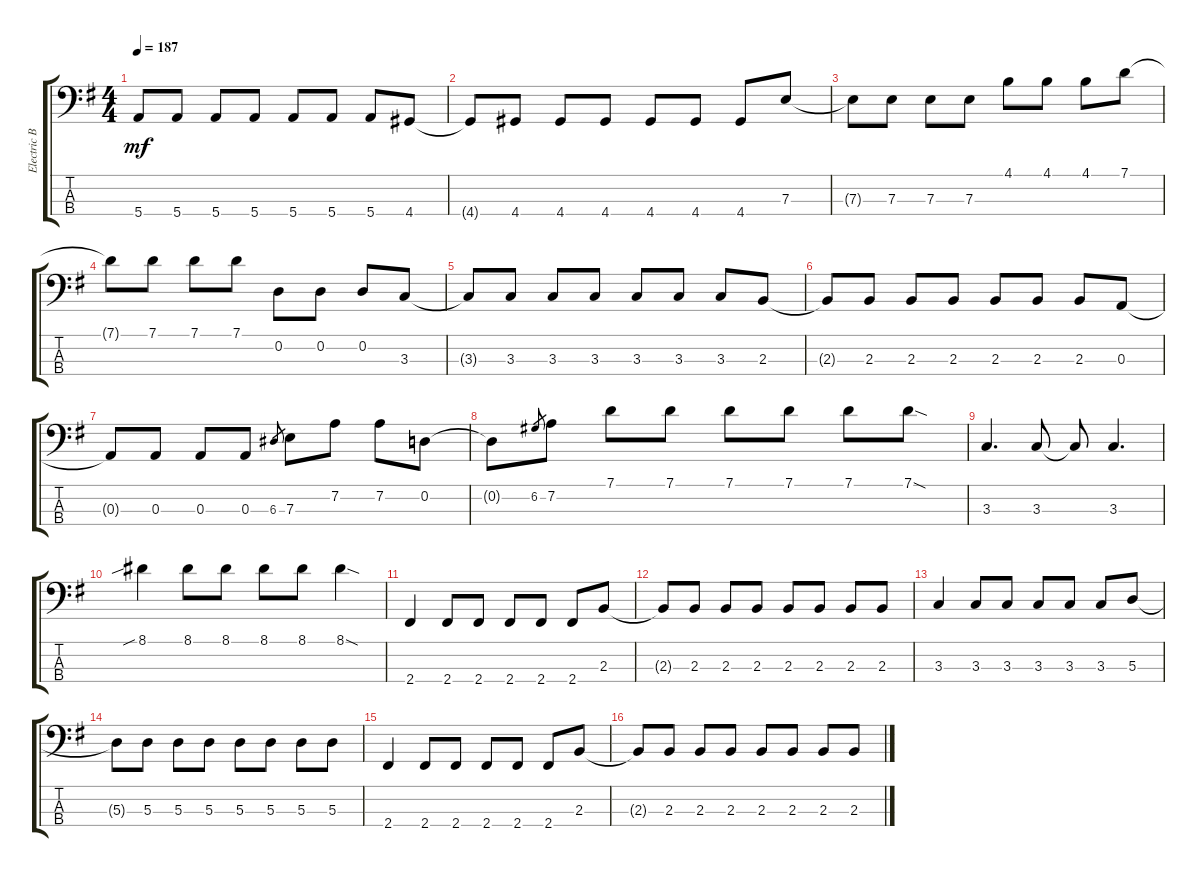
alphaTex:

\track ("Electric Bass" "Electric B") {instrument electricbassfinger}
\staff {score tabs}
\tuning (G2 D2 A1 E1) {hide}
\ts (4 4)
\tempo 187
\clef f4
\ks g
5.4{t}.8{dy mf} 5.4.8 5.4.8 5.4.8 5.4.8 5.4.8 5.4.8 4.4.8 |
4.4{t}.8 4.4.8 4.4.8 4.4.8 4.4.8 4.4.8 4.4.8 7.3.8 |
7.3{t}.8 7.3.8 7.3.8 7.3.8 4.1.8 4.1.8 4.1.8 7.1.8 |
7.1{t}.8 7.1.8 7.1.8 7.1.8 0.2.8 0.2.8 0.2.8 3.3.8 |
3.3{t}.8 3.3.8 3.3.8 3.3.8 3.3.8 3.3.8 3.3.8 2.3.8 |
2.3{t}.8 2.3.8 2.3.8 2.3.8 2.3.8 2.3.8 2.3.8 0.3.8 |
0.3{t}.8 0.3.8 0.3.8 0.3.8 6.3.8{gr} 7.3.8 7.2.8 7.2.8 0.2.8 |
0.2{t}.8 6.2.8{gr} 7.2.8 7.1.8 7.1.8 7.1.8 7.1.8 7.1.8 7.1{sod}.8 |
3.3.4{d} 3.3.8 3.3{t}.8 3.3.4{d} |
8.1{sib}.4 8.1.8 8.1.8 8.1.8 8.1.8 8.1{sod}.4 |
2.4.4 2.4.8 2.4.8 2.4.8 2.4.8 2.4.8 2.3.8 |
2.3{t}.8 2.3.8 2.3.8 2.3.8 2.3.8 2.3.8 2.3.8 2.3.8 |
3.3.4 3.3.8 3.3.8 3.3.8 3.3.8 3.3.8 5.3.8 |
5.3{t}.8 5.3.8 5.3.8 5.3.8 5.3.8 5.3.8 5.3.8 5.3.8 |
2.4.4 2.4.8 2.4.8 2.4.8 2.4.8 2.4.8 2.3.8 |
2.3{t}.8 2.3.8 2.3.8 2.3.8 2.3.8 2.3.8 2.3.8 2.3.8
